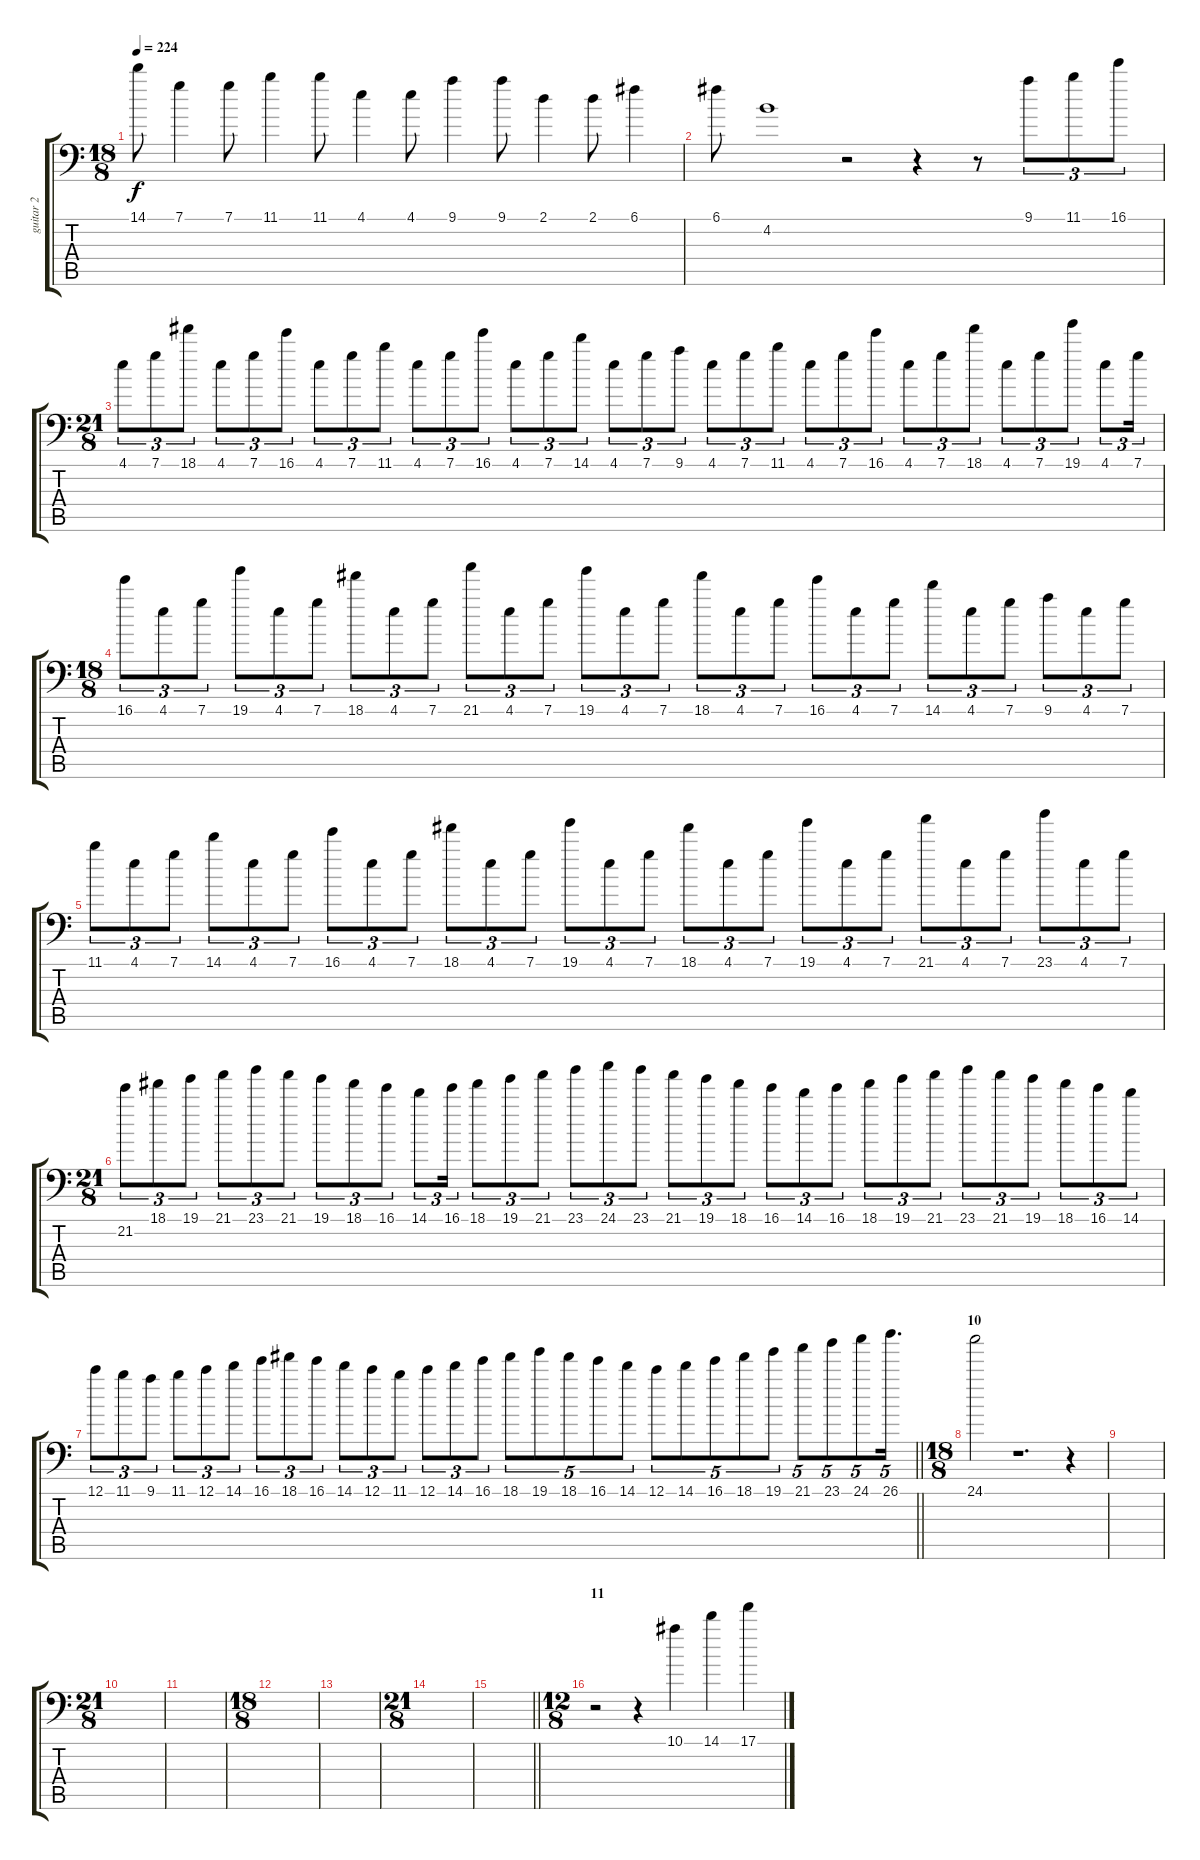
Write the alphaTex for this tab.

\track ("guitar 2" "guitar 2") {instrument overdrivenguitar}
\staff {score tabs}
\tuning (C4 G3 Eb3 Bb2 F2 Bb1) {hide}
\ts (18 8)
\tempo 224
\clef f4
\ks c
14.1.8{dy f} 7.1.4 7.1.8 11.1.4 11.1.8 4.1.4 4.1.8 9.1.4 9.1.8 2.1.4 2.1.8 6.1.4 |
6.1.8 4.2.1 r.2 r.4 r.8 9.1.8{tu (3 2)} 11.1.8{tu (3 2)} 16.1.8{tu (3 2)} |
\ts (21 8)
4.1.8{tu (3 2)} 7.1.8{tu (3 2)} 18.1.8{tu (3 2)} 4.1.8{tu (3 2)} 7.1.8{tu (3 2)} 16.1.8{tu (3 2)} 4.1.8{tu (3 2)} 7.1.8{tu (3 2)} 11.1.8{tu (3 2)} 4.1.8{tu (3 2)} 7.1.8{tu (3 2)} 16.1.8{tu (3 2)} 4.1.8{tu (3 2)} 7.1.8{tu (3 2)} 14.1.8{tu (3 2)} 4.1.8{tu (3 2)} 7.1.8{tu (3 2)} 9.1.8{tu (3 2)} 4.1.8{tu (3 2)} 7.1.8{tu (3 2)} 11.1.8{tu (3 2)} 4.1.8{tu (3 2)} 7.1.8{tu (3 2)} 16.1.8{tu (3 2)} 4.1.8{tu (3 2)} 7.1.8{tu (3 2)} 18.1.8{tu (3 2)} 4.1.8{tu (3 2)} 7.1.8{tu (3 2)} 19.1.8{tu (3 2)} 4.1.8{tu (3 2)} 7.1.16{tu (3 2)} |
\ts (18 8)
16.1.8{tu (3 2)} 4.1.8{tu (3 2)} 7.1.8{tu (3 2)} 19.1.8{tu (3 2)} 4.1.8{tu (3 2)} 7.1.8{tu (3 2)} 18.1.8{tu (3 2)} 4.1.8{tu (3 2)} 7.1.8{tu (3 2)} 21.1.8{tu (3 2)} 4.1.8{tu (3 2)} 7.1.8{tu (3 2)} 19.1.8{tu (3 2)} 4.1.8{tu (3 2)} 7.1.8{tu (3 2)} 18.1.8{tu (3 2)} 4.1.8{tu (3 2)} 7.1.8{tu (3 2)} 16.1.8{tu (3 2)} 4.1.8{tu (3 2)} 7.1.8{tu (3 2)} 14.1.8{tu (3 2)} 4.1.8{tu (3 2)} 7.1.8{tu (3 2)} 9.1.8{tu (3 2)} 4.1.8{tu (3 2)} 7.1.8{tu (3 2)} |
11.1.8{tu (3 2)} 4.1.8{tu (3 2)} 7.1.8{tu (3 2)} 14.1.8{tu (3 2)} 4.1.8{tu (3 2)} 7.1.8{tu (3 2)} 16.1.8{tu (3 2)} 4.1.8{tu (3 2)} 7.1.8{tu (3 2)} 18.1.8{tu (3 2)} 4.1.8{tu (3 2)} 7.1.8{tu (3 2)} 19.1.8{tu (3 2)} 4.1.8{tu (3 2)} 7.1.8{tu (3 2)} 18.1.8{tu (3 2)} 4.1.8{tu (3 2)} 7.1.8{tu (3 2)} 19.1.8{tu (3 2)} 4.1.8{tu (3 2)} 7.1.8{tu (3 2)} 21.1.8{tu (3 2)} 4.1.8{tu (3 2)} 7.1.8{tu (3 2)} 23.1.8{tu (3 2)} 4.1.8{tu (3 2)} 7.1.8{tu (3 2)} |
\ts (21 8)
21.2.8{tu (3 2)} 18.1.8{tu (3 2)} 19.1.8{tu (3 2)} 21.1.8{tu (3 2)} 23.1.8{tu (3 2)} 21.1.8{tu (3 2)} 19.1.8{tu (3 2)} 18.1.8{tu (3 2)} 16.1.8{tu (3 2)} 14.1.8{tu (3 2)} 16.1.16{tu (3 2)} 18.1.8{tu (3 2)} 19.1.8{tu (3 2)} 21.1.8{tu (3 2)} 23.1.8{tu (3 2)} 24.1.8{tu (3 2)} 23.1.8{tu (3 2)} 21.1.8{tu (3 2)} 19.1.8{tu (3 2)} 18.1.8{tu (3 2)} 16.1.8{tu (3 2)} 14.1.8{tu (3 2)} 16.1.8{tu (3 2)} 18.1.8{tu (3 2)} 19.1.8{tu (3 2)} 21.1.8{tu (3 2)} 23.1.8{tu (3 2)} 21.1.8{tu (3 2)} 19.1.8{tu (3 2)} 18.1.8{tu (3 2)} 16.1.8{tu (3 2)} 14.1.8{tu (3 2)} |
\barLineRight lightlight
12.1.8{tu (3 2)} 11.1.8{tu (3 2)} 9.1.8{tu (3 2)} 11.1.8{tu (3 2)} 12.1.8{tu (3 2)} 14.1.8{tu (3 2)} 16.1.8{tu (3 2)} 18.1.8{tu (3 2)} 16.1.8{tu (3 2)} 14.1.8{tu (3 2)} 12.1.8{tu (3 2)} 11.1.8{tu (3 2)} 12.1.8{tu (3 2)} 14.1.8{tu (3 2)} 16.1.8{tu (3 2)} 18.1.8{tu (5 4)} 19.1.8{tu (5 4)} 18.1.8{tu (5 4)} 16.1.8{tu (5 4)} 14.1.8{tu (5 4)} 12.1.8{tu (5 4)} 14.1.8{tu (5 4)} 16.1.8{tu (5 4)} 18.1.8{tu (5 4)} 19.1.8{tu (5 4)} 21.1.8{tu (5 4)} 23.1.8{tu (5 4)} 24.1.8{tu (5 4)} 26.1.16{d tu (5 4)} |
\ts (18 8)
\section ("" "10")
24.1.2 r.1{d} r.4 |
|
\ts (21 8)
|
|
\ts (18 8)
|
|
\ts (21 8)
|
\barLineRight lightlight
|
\ts (12 8)
\section ("" "11")
r.2 r.4 10.1.4 14.1.4 17.1.4
